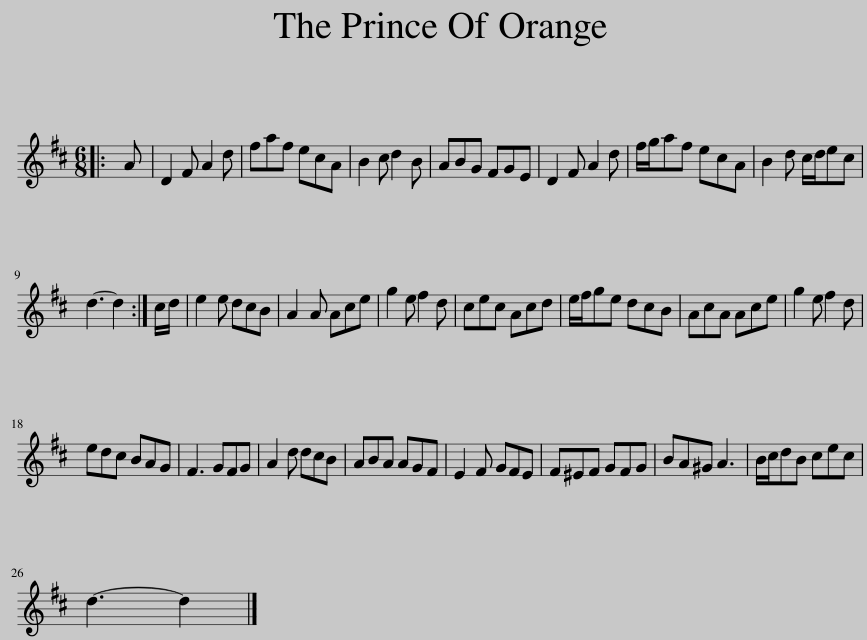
X:1
L:1/8
M:6/8
I:linebreak $
K:D
V:1 treble
V:1
|: A | D2 F A2 d | faf ecA | B2 c d2 B | ABG FGE | %5
 D2 F A2 d | f/g/af ecA | B2 d c/d/ec |$ d3- d2 :| c/d/ | %10
 e2 e dcB | A2 A Ace | g2 e f2 d | cec Acd | e/f/ge dcB | %15
 AcA Ace | g2 e f2 d |$ edc BAG | F3 GFG | A2 d dcB | %20
 ABA AGF | E2 F GFE | F^EF GFG | BA^G A3 | B/c/dB cec |$ %25
 d3- d2 |] %26
